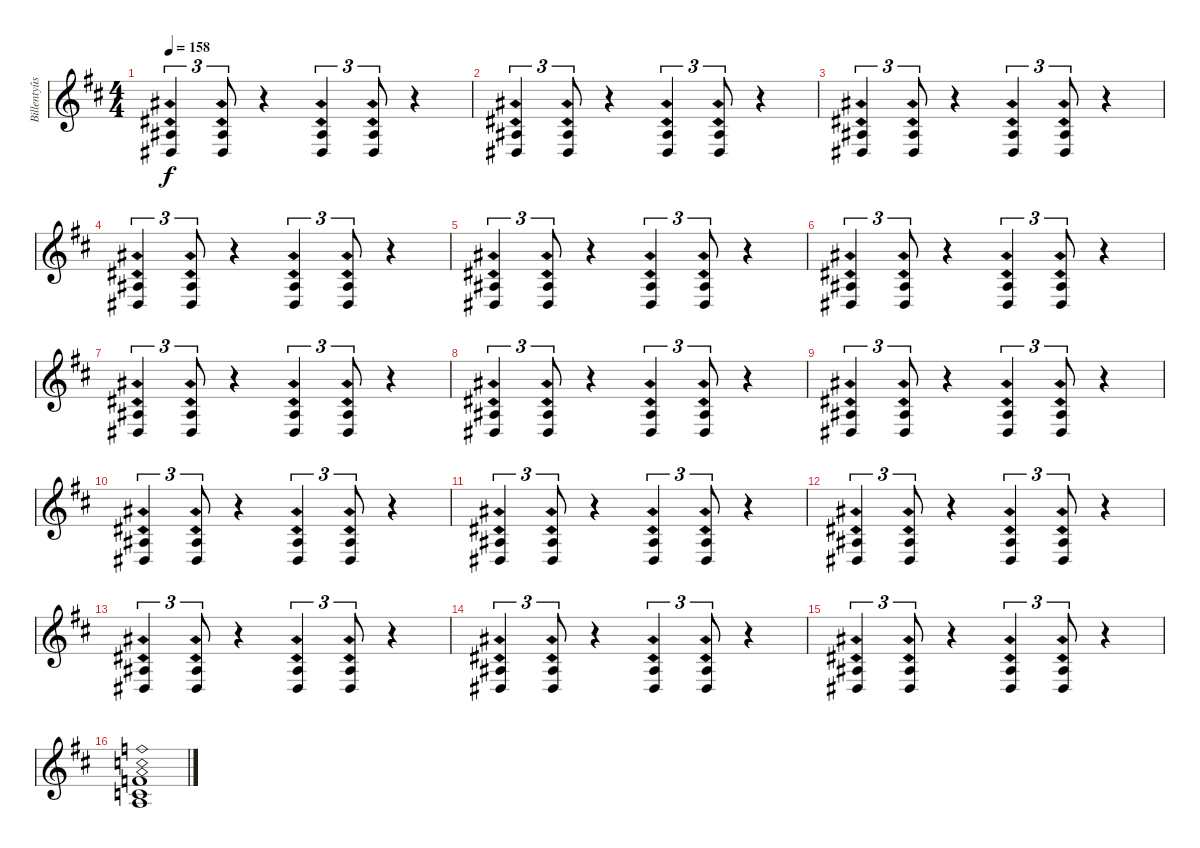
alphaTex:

\track ("Billentyûs (Mats Olausson)" "Billentyûs") {instrument rockorgan}
\staff {score}
\tuning (E4 B3 G3 D3 A2 E2) {hide}
\ts (4 4)
\tempo 158
\clef g2
\ks d
(3.3{ph 12} 1.4{ph 12}).4{tu (3 2) dy f} (3.3{ph 12} 1.4{ph 12}).8{tu (3 2)} r.4 (3.3{ph 12} 1.4{ph 12}).4{tu (3 2)} (3.3{ph 12} 1.4{ph 12}).8{tu (3 2)} r.4 |
(3.3{ph 12} 1.4{ph 12}).4{tu (3 2)} (3.3{ph 12} 1.4{ph 12}).8{tu (3 2)} r.4 (3.3{ph 12} 1.4{ph 12}).4{tu (3 2)} (3.3{ph 12} 1.4{ph 12}).8{tu (3 2)} r.4 |
(3.3{ph 12} 1.4{ph 12}).4{tu (3 2)} (3.3{ph 12} 1.4{ph 12}).8{tu (3 2)} r.4 (3.3{ph 12} 1.4{ph 12}).4{tu (3 2)} (3.3{ph 12} 1.4{ph 12}).8{tu (3 2)} r.4 |
(3.3{ph 12} 1.4{ph 12}).4{tu (3 2)} (3.3{ph 12} 1.4{ph 12}).8{tu (3 2)} r.4 (3.3{ph 12} 1.4{ph 12}).4{tu (3 2)} (3.3{ph 12} 1.4{ph 12}).8{tu (3 2)} r.4 |
(3.3{ph 12} 1.4{ph 12}).4{tu (3 2)} (3.3{ph 12} 1.4{ph 12}).8{tu (3 2)} r.4 (3.3{ph 12} 1.4{ph 12}).4{tu (3 2)} (3.3{ph 12} 1.4{ph 12}).8{tu (3 2)} r.4 |
(3.3{ph 12} 1.4{ph 12}).4{tu (3 2)} (3.3{ph 12} 1.4{ph 12}).8{tu (3 2)} r.4 (3.3{ph 12} 1.4{ph 12}).4{tu (3 2)} (3.3{ph 12} 1.4{ph 12}).8{tu (3 2)} r.4 |
(3.3{ph 12} 1.4{ph 12}).4{tu (3 2)} (3.3{ph 12} 1.4{ph 12}).8{tu (3 2)} r.4 (3.3{ph 12} 1.4{ph 12}).4{tu (3 2)} (3.3{ph 12} 1.4{ph 12}).8{tu (3 2)} r.4 |
(3.3{ph 12} 1.4{ph 12}).4{tu (3 2)} (3.3{ph 12} 1.4{ph 12}).8{tu (3 2)} r.4 (3.3{ph 12} 1.4{ph 12}).4{tu (3 2)} (3.3{ph 12} 1.4{ph 12}).8{tu (3 2)} r.4 |
(3.3{ph 12} 1.4{ph 12}).4{tu (3 2)} (3.3{ph 12} 1.4{ph 12}).8{tu (3 2)} r.4 (3.3{ph 12} 1.4{ph 12}).4{tu (3 2)} (3.3{ph 12} 1.4{ph 12}).8{tu (3 2)} r.4 |
(3.3{ph 12} 1.4{ph 12}).4{tu (3 2)} (3.3{ph 12} 1.4{ph 12}).8{tu (3 2)} r.4 (3.3{ph 12} 1.4{ph 12}).4{tu (3 2)} (3.3{ph 12} 1.4{ph 12}).8{tu (3 2)} r.4 |
(3.3{ph 12} 1.4{ph 12}).4{tu (3 2)} (3.3{ph 12} 1.4{ph 12}).8{tu (3 2)} r.4 (3.3{ph 12} 1.4{ph 12}).4{tu (3 2)} (3.3{ph 12} 1.4{ph 12}).8{tu (3 2)} r.4 |
(3.3{ph 12} 1.4{ph 12}).4{tu (3 2)} (3.3{ph 12} 1.4{ph 12}).8{tu (3 2)} r.4 (3.3{ph 12} 1.4{ph 12}).4{tu (3 2)} (3.3{ph 12} 1.4{ph 12}).8{tu (3 2)} r.4 |
(3.3{ph 12} 1.4{ph 12}).4{tu (3 2)} (3.3{ph 12} 1.4{ph 12}).8{tu (3 2)} r.4 (3.3{ph 12} 1.4{ph 12}).4{tu (3 2)} (3.3{ph 12} 1.4{ph 12}).8{tu (3 2)} r.4 |
(3.3{ph 12} 1.4{ph 12}).4{tu (3 2)} (3.3{ph 12} 1.4{ph 12}).8{tu (3 2)} r.4 (3.3{ph 12} 1.4{ph 12}).4{tu (3 2)} (3.3{ph 12} 1.4{ph 12}).8{tu (3 2)} r.4 |
(3.3{ph 12} 1.4{ph 12}).4{tu (3 2)} (3.3{ph 12} 1.4{ph 12}).8{tu (3 2)} r.4 (3.3{ph 12} 1.4{ph 12}).4{tu (3 2)} (3.3{ph 12} 1.4{ph 12}).8{tu (3 2)} r.4 |
(1.1{ph 12} 1.2{ph 12} 2.3{ph 12}).1
